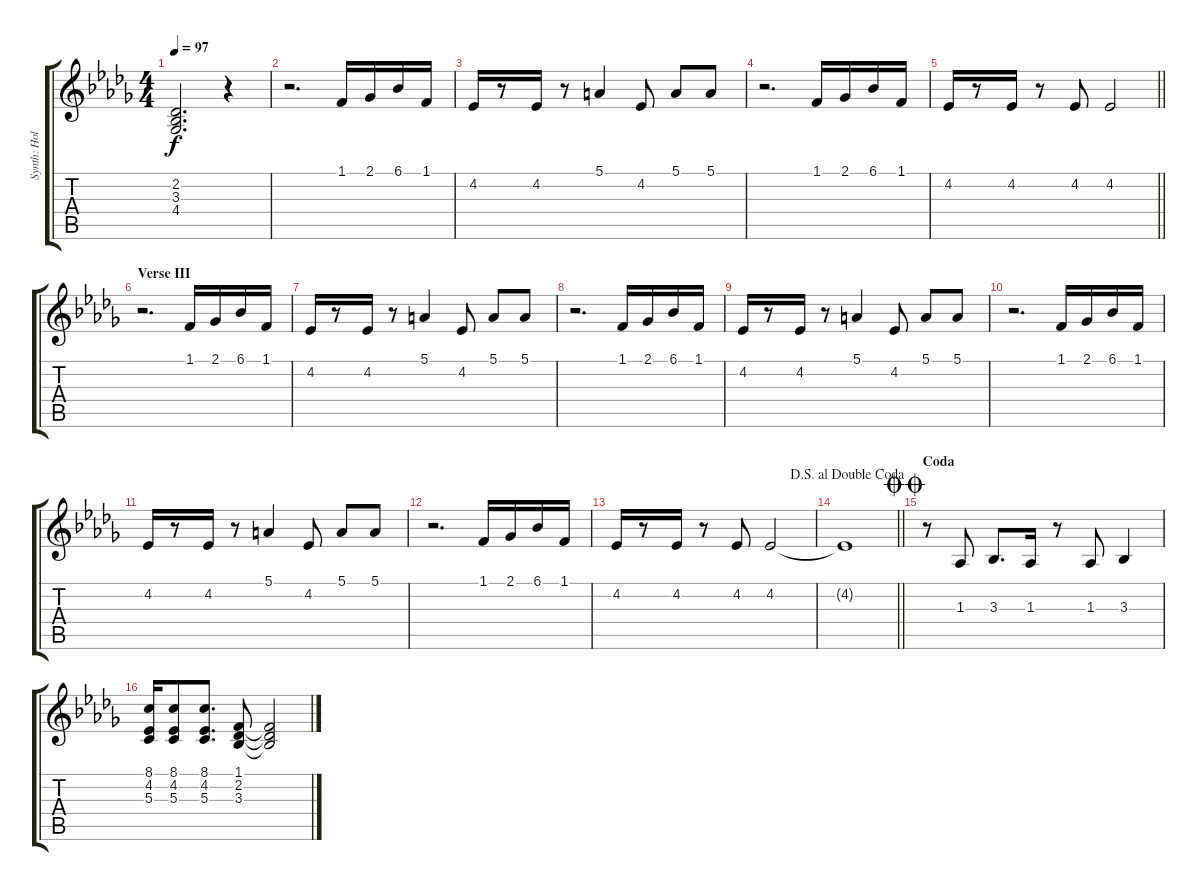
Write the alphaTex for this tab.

\track ("Synth: Holly" "Synth: Hol") {instrument pad1newage}
\staff {score tabs}
\tuning (E4 B3 G3 D3 A2 E2) {hide}
\ts (4 4)
\tempo 97
\clef g2
\ks db
(2.2{t} 3.3{t} 4.4{t}).2{d dy f} r.4 |
r.2{d} 1.1.16 2.1.16 6.1.16 1.1.16 |
4.2.16 r.8 4.2.16 r.8 5.1.4 4.2.8 5.1.8 5.1.8 |
r.2{d} 1.1.16 2.1.16 6.1.16 1.1.16 |
\barLineRight lightlight
4.2.16 r.8 4.2.16 r.8 4.2.8 4.2.2 |
\section ("" "Verse III")
r.2{d volume 10 instrument synthstrings1} 1.1.16 2.1.16 6.1.16 1.1.16 |
4.2.16 r.8 4.2.16 r.8 5.1.4 4.2.8 5.1.8 5.1.8 |
r.2{d} 1.1.16 2.1.16 6.1.16 1.1.16 |
4.2.16 r.8 4.2.16 r.8 5.1.4 4.2.8 5.1.8 5.1.8 |
r.2{d} 1.1.16 2.1.16 6.1.16 1.1.16 |
4.2.16 r.8 4.2.16 r.8 5.1.4 4.2.8 5.1.8 5.1.8 |
r.2{d} 1.1.16 2.1.16 6.1.16 1.1.16 |
4.2.16 r.8 4.2.16 r.8 4.2.8 4.2.2 |
\jump dalsegnoaldoublecoda
\barLineRight lightlight
4.2{t}.1 |
\section ("" "Coda")
\jump doublecoda
r.8 1.3.8 3.3.8{d} 1.3.16 r.8 1.3.8 3.3.4 |
(8.1 4.2 5.3).16 (8.1 4.2 5.3).8 (8.1 4.2 5.3).8{d} (1.1 2.2 3.3).8 (1.1{t} 2.2{t} 3.3{t}).2
